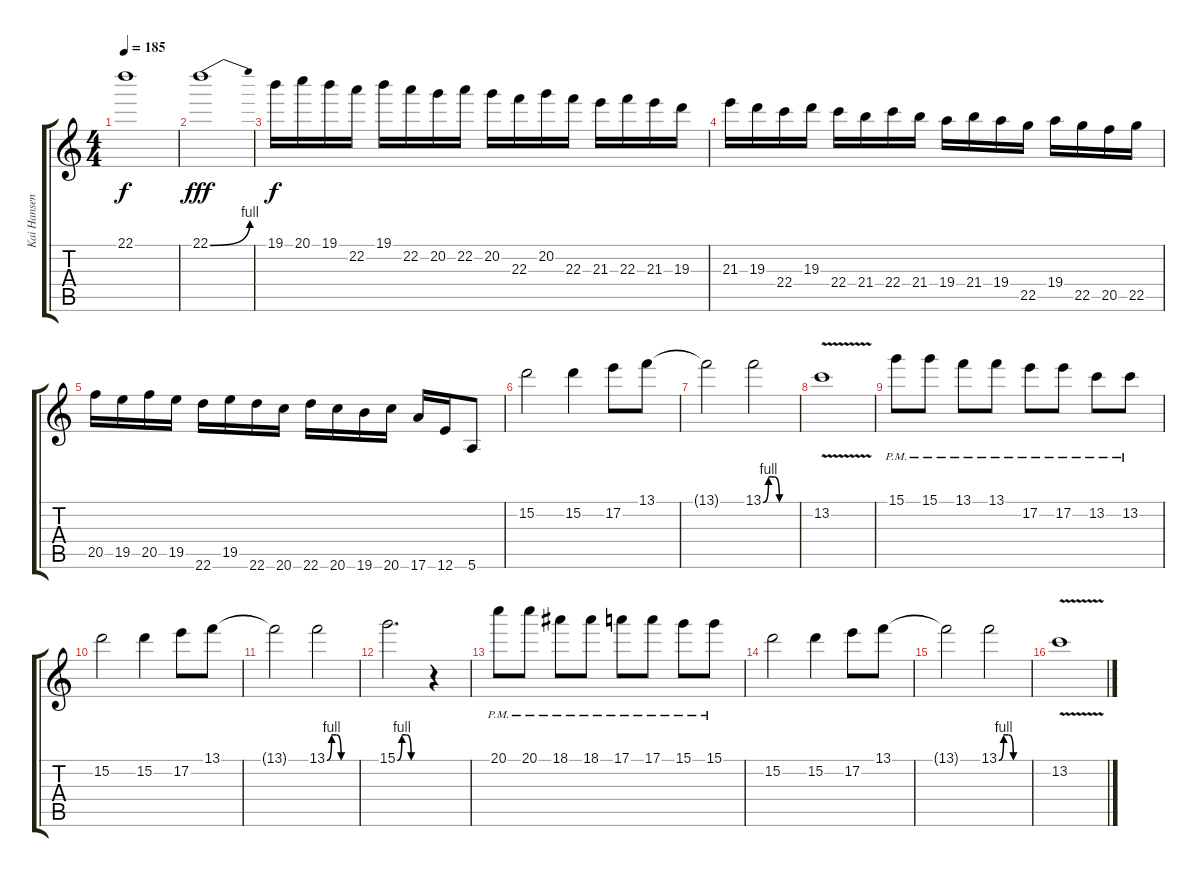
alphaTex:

\track ("Kai Hansen" "Kai Hansen") {instrument overdrivenguitar}
\staff {score tabs}
\tuning (E4 B3 G3 D3 A2 E2) {hide}
\ts (4 4)
\tempo 185
\clef g2
\ks c
22.1{t}.1{dy f} |
22.1{be (bend 0 0 60 4)}.1{dy fff} |
19.1.16{dy f} 20.1.16 19.1.16 22.2.16 19.1.16 22.2.16 20.2.16 22.2.16 20.2.16 22.3.16 20.2.16 22.3.16 21.3.16 22.3.16 21.3.16 19.3.16 |
21.3.16 19.3.16 22.4.16 19.3.16 22.4.16 21.4.16 22.4.16 21.4.16 19.4.16 21.4.16 19.4.16 22.5.16 19.4.16 22.5.16 20.5.16 22.5.16 |
20.5.16 19.5.16 20.5.16 19.5.16 22.6.16 19.5.16 22.6.16 20.6.16 22.6.16 20.6.16 19.6.16 20.6.16 17.6.16 12.6.16 5.6.8 |
15.2.2{balance 3} 15.2.4 17.2.8 13.1.8 |
13.1{t}.2 13.1{be (custom 0 0 10 4 20 4 30 0 60 0)}.2 |
13.2{v}.1 |
15.1{pm}.8 15.1{pm}.8 13.1{pm}.8 13.1{pm}.8 17.2{pm}.8 17.2{pm}.8 13.2{pm}.8 13.2{pm}.8 |
15.2.2 15.2.4 17.2.8 13.1.8 |
13.1{t}.2 13.1{be (custom 0 0 10 4 20 4 30 0 60 0)}.2 |
15.1{be (custom 0 0 10 4 20 4 30 0 60 0)}.2{d} r.4 |
20.1{pm}.8 20.1{pm}.8 18.1{pm}.8 18.1{pm}.8 17.1{pm}.8 17.1{pm}.8 15.1{pm}.8 15.1{pm}.8 |
15.2.2 15.2.4 17.2.8 13.1.8 |
13.1{t}.2 13.1{be (custom 0 0 10 4 20 4 30 0 60 0)}.2 |
13.2{v}.1
